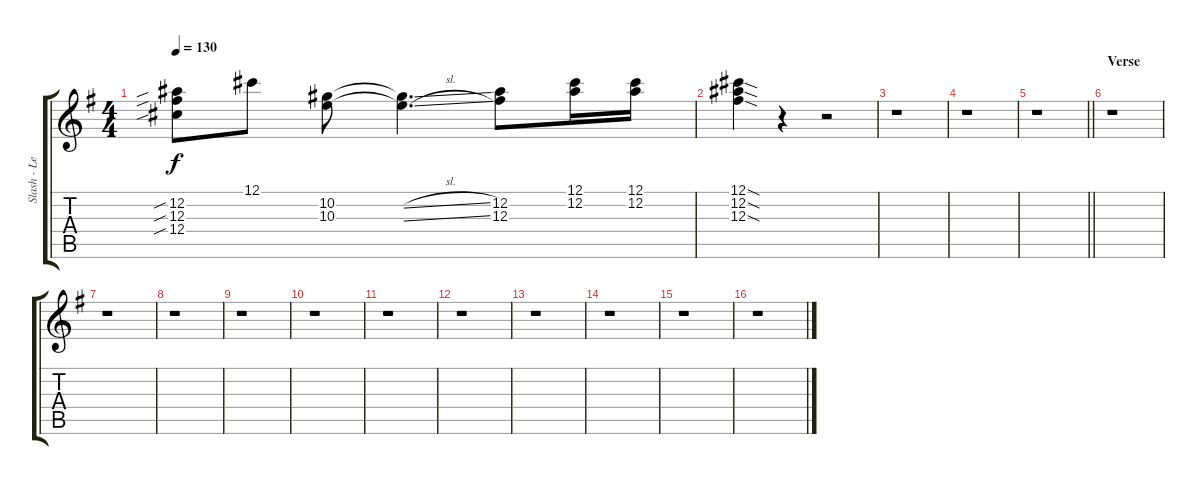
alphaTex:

\track ("Slash - Lead Guitar" "Slash - Le") {instrument distortionguitar}
\staff {score tabs}
\tuning (Db4 Bb3 Gb3 Db3 Gb2 Db2) {hide}
\ts (4 4)
\tempo 130
\clef g2
\ks g
(12.2{sib} 12.3{sib} 12.4{sib}).8{dy f} 12.1.8 (10.2 10.3).8 (10.2{sl t} 10.3{sl t}).4{d} (12.2 12.3).8 (12.1 12.2).16 (12.1 12.2).16 |
(12.1{sod} 12.2{sod} 12.3{sod}).4 r.4 r.2 |
r.1 |
r.1 |
\barLineRight lightlight
r.1 |
\section ("" "Verse")
r.1 |
r.1 |
r.1 |
r.1 |
r.1 |
r.1 |
r.1 |
r.1 |
r.1 |
r.1 |
r.1
